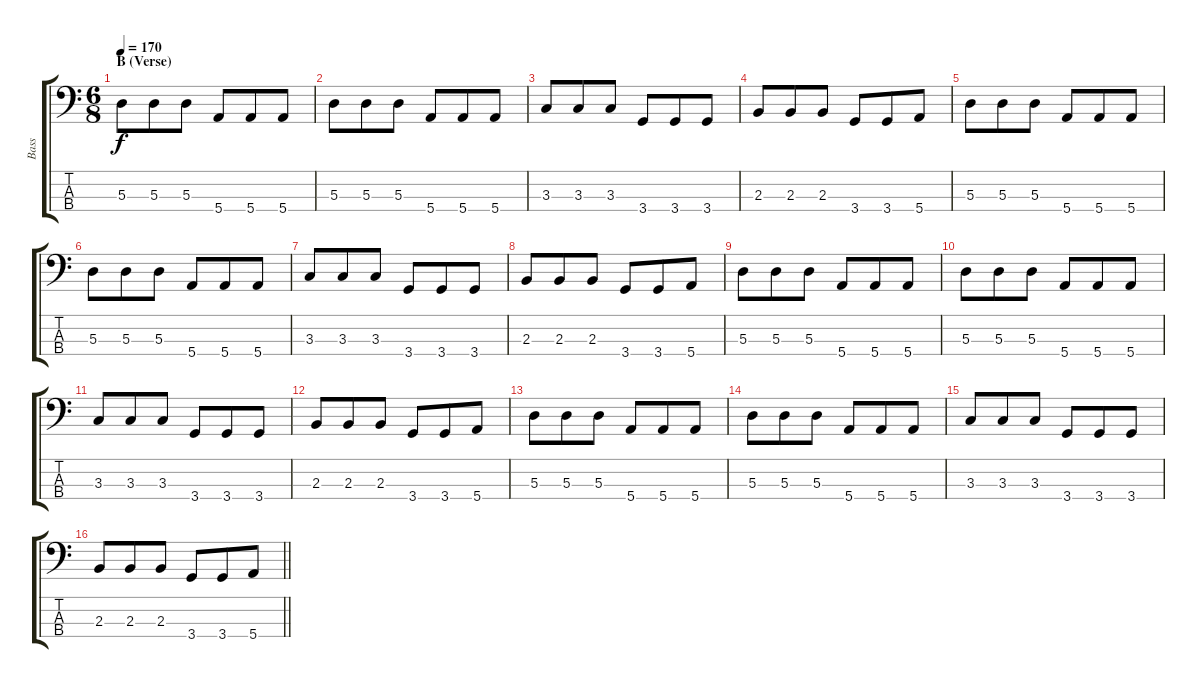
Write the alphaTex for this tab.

\track ("Bass" "Bass") {instrument electricbasspick}
\staff {score tabs}
\tuning (G2 D2 A1 E1) {hide}
\ts (6 8)
\section ("" "B (Verse)")
\tempo 170
\clef f4
\ks c
5.3.8{dy f} 5.3.8 5.3.8 5.4.8 5.4.8 5.4.8 |
5.3.8 5.3.8 5.3.8 5.4.8 5.4.8 5.4.8 |
3.3.8 3.3.8 3.3.8 3.4.8 3.4.8 3.4.8 |
2.3.8 2.3.8 2.3.8 3.4.8 3.4.8 5.4.8 |
5.3.8 5.3.8 5.3.8 5.4.8 5.4.8 5.4.8 |
5.3.8 5.3.8 5.3.8 5.4.8 5.4.8 5.4.8 |
3.3.8 3.3.8 3.3.8 3.4.8 3.4.8 3.4.8 |
2.3.8 2.3.8 2.3.8 3.4.8 3.4.8 5.4.8 |
5.3.8 5.3.8 5.3.8 5.4.8 5.4.8 5.4.8 |
5.3.8 5.3.8 5.3.8 5.4.8 5.4.8 5.4.8 |
3.3.8 3.3.8 3.3.8 3.4.8 3.4.8 3.4.8 |
2.3.8 2.3.8 2.3.8 3.4.8 3.4.8 5.4.8 |
5.3.8 5.3.8 5.3.8 5.4.8 5.4.8 5.4.8 |
5.3.8 5.3.8 5.3.8 5.4.8 5.4.8 5.4.8 |
3.3.8 3.3.8 3.3.8 3.4.8 3.4.8 3.4.8 |
\barLineRight lightlight
2.3.8 2.3.8 2.3.8 3.4.8 3.4.8 5.4.8
